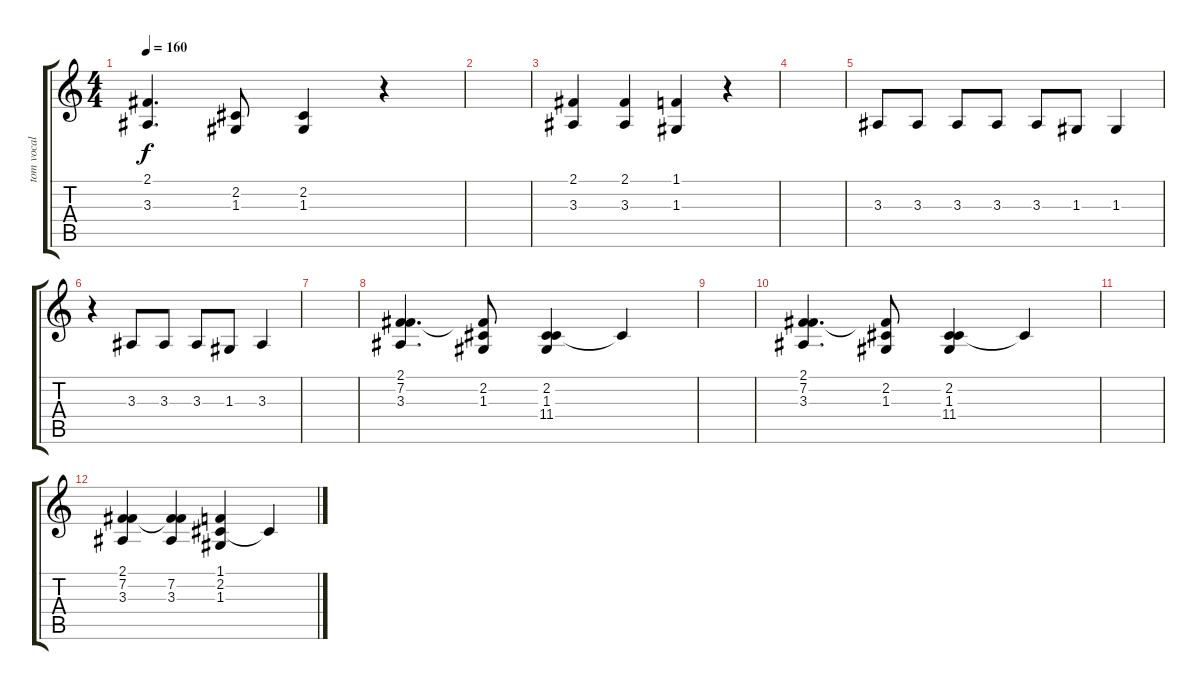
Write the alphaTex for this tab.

\track ("tom vocal" "tom vocal") {instrument tenorsax}
\staff {score tabs}
\tuning (E4 B3 G3 D3 A2 E2) {hide}
\ts (4 4)
\tempo 160
\clef g2
\ks c
(2.1 3.3).4{d dy f} (2.2 1.3).8 (2.2 1.3).4 r.4 |
|
(2.1 3.3).4 (2.1 3.3).4 (1.1 1.3).4 r.4 |
|
3.3.8 3.3.8 3.3.8 3.3.8 3.3.8 1.3.8 1.3.4 |
r.4 3.3.8 3.3.8 3.3.8 1.3.8 3.3.4 |
|
(2.1 7.2 3.3).4{d} (2.1{t} 2.2 1.3).8 (2.2 1.3 11.4).4 11.4{t}.4 |
|
(2.1 7.2 3.3).4{d} (2.1{t} 2.2 1.3).8 (2.2 1.3 11.4).4 11.4{t}.4 |
|
(2.1 7.2 3.3).4 (2.1{t} 7.2 3.3).4 (1.1 2.2 1.3).4 2.2{t}.4
